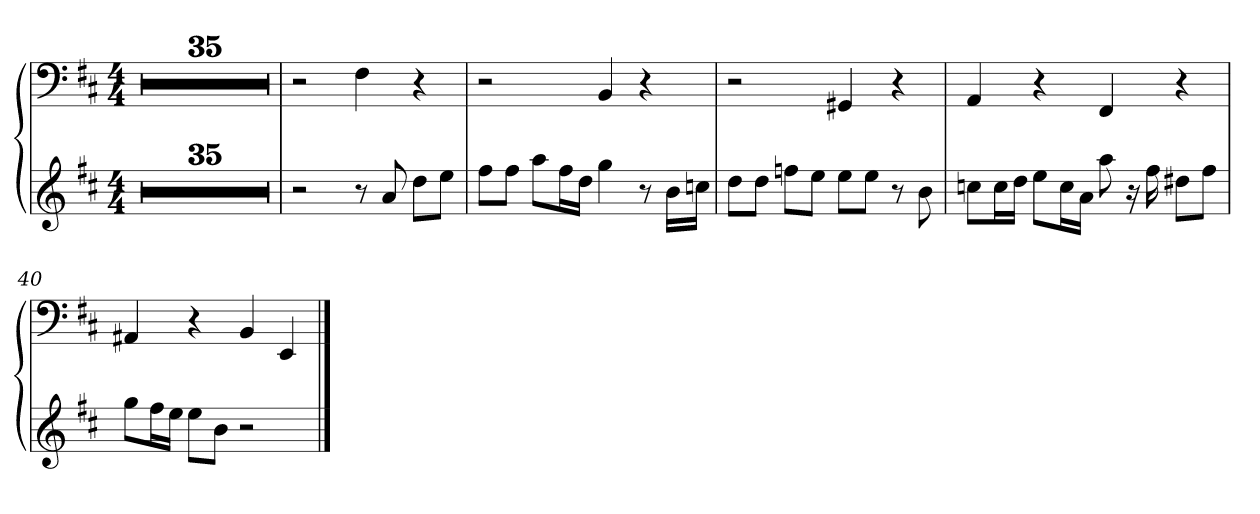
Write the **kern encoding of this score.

**kern	**kern
*part1	*part1
*staff2	*staff1
*k[f#c#]	*k[f#c#]
*b:	*b:
*M4/4	*M4/4
=1	=1
1r	1r
=2	=2
1r	1r
=3	=3
1r	1r
=4	=4
1r	1r
=5	=5
1r	1r
=6	=6
1r	1r
=7	=7
1r	1r
=8	=8
1r	1r
=9	=9
1r	1r
=10	=10
1r	1r
=11	=11
1r	1r
=12	=12
1r	1r
=13	=13
1r	1r
=14	=14
1r	1r
=15	=15
1r	1r
=16	=16
1r	1r
=17	=17
1r	1r
=18	=18
1r	1r
=19	=19
1r	1r
=20	=20
1r	1r
=21	=21
1r	1r
=22	=22
1r	1r
=23	=23
1r	1r
=24	=24
1r	1r
=25	=25
1r	1r
=26	=26
1r	1r
=27	=27
1r	1r
=28	=28
1r	1r
=29	=29
1r	1r
=30	=30
1r	1r
=31	=31
1r	1r
=32	=32
1r	1r
=33	=33
1r	1r
=34	=34
1r	1r
=35	=35
1r	1r
=36	=36
2r	2r
8r	4F#
8a	.
8ddL	4r
8eeJ	.
=37	=37
8ff#L	2r
8ff#J	.
8aaL	.
16ff#L	.
16ddJJ	.
4gg	4BB
8r	4r
16bLL	.
16ccnJJ	.
=38	=38
8ddL	2r
8ddJ	.
8ffnL	.
8eeJ	.
8eeL	4GG#X
8eeJ	.
8r	4r
8b	.
=39	=39
8ccnL	4AA
16ccL	.
16ddJJ	.
8eeL	4r
16ccL	.
16aJJ	.
8aa	4FF#
16r	.
16ff#	.
8dd#XL	4r
8ff#J	.
=40	=40
8ggL	4AA#X
16ff#L	.
16eeJJ	.
8eeL	4r
8bJ	.
2r	4BB
.	4EE
==	==
*-	*-
